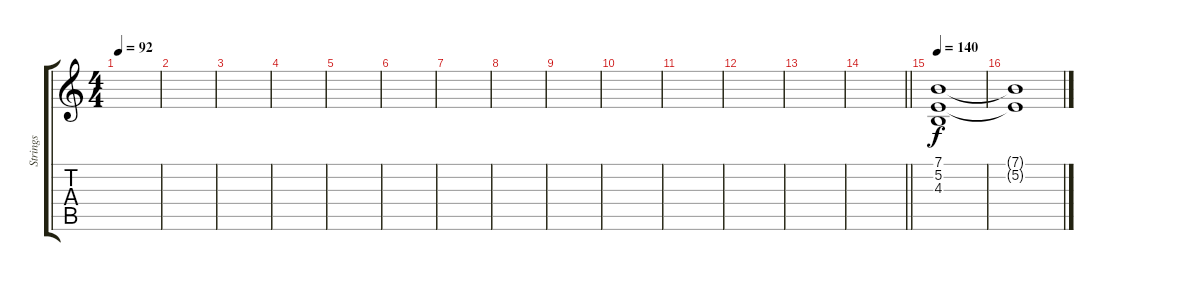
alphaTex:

\track ("Strings" "Strings") {instrument stringensemble1}
\staff {score tabs}
\tuning (E4 B3 G3 D3 A2 E2) {hide}
\ts (4 4)
\tempo 92
\clef g2
\ks c
|
|
|
|
|
|
|
|
|
|
|
|
|
\barLineRight lightlight
|
\tempo 140
(7.1 5.2 4.3).1{volume 10} |
(7.1{t} 5.2{t}).1
